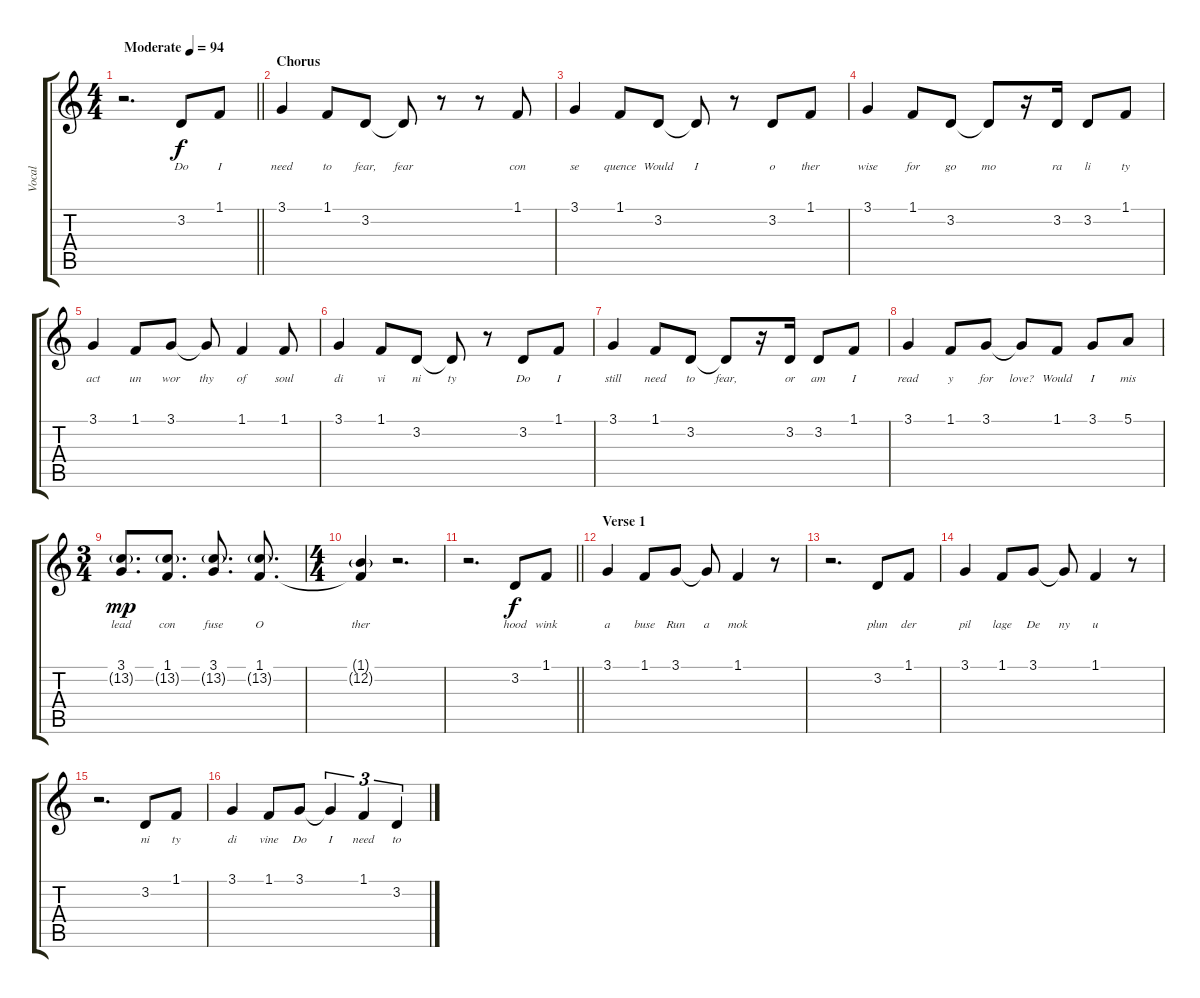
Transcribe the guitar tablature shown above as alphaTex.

\track ("Vocal" "Vocal") {instrument acousticgrandpiano}
\staff {score tabs}
\tuning (E4 B3 G3 D3 A2 E2) {hide}
\ts (4 4)
\tempo (94 "Moderate")
\clef g2
\barLineRight lightlight
\ks c
r.2{d dy f instrument acousticgrandpiano} 3.2.8{lyrics (0 "Do") lyrics (1 "") lyrics (2 "") lyrics (3 "") lyrics (4 "")} 1.1.8{lyrics (0 "I") lyrics (1 "") lyrics (2 "") lyrics (3 "") lyrics (4 "")} |
\section ("" "Chorus")
3.1.4{lyrics (0 "need") lyrics (1 "") lyrics (2 "") lyrics (3 "") lyrics (4 "")} 1.1.8{lyrics (0 "to") lyrics (1 "") lyrics (2 "") lyrics (3 "") lyrics (4 "")} 3.2.8{lyrics (0 "fear,") lyrics (1 "") lyrics (2 "") lyrics (3 "") lyrics (4 "")} 3.2{t}.8{lyrics (0 "fear") lyrics (1 "") lyrics (2 "") lyrics (3 "") lyrics (4 "")} r.8 r.8 1.1.8{lyrics (0 "con") lyrics (1 "") lyrics (2 "") lyrics (3 "") lyrics (4 "")} |
3.1.4{lyrics (0 "se") lyrics (1 "") lyrics (2 "") lyrics (3 "") lyrics (4 "")} 1.1.8{lyrics (0 "quence") lyrics (1 "") lyrics (2 "") lyrics (3 "") lyrics (4 "")} 3.2.8{lyrics (0 "Would") lyrics (1 "") lyrics (2 "") lyrics (3 "") lyrics (4 "")} 3.2{t}.8{lyrics (0 "I") lyrics (1 "") lyrics (2 "") lyrics (3 "") lyrics (4 "")} r.8 3.2.8{lyrics (0 "o") lyrics (1 "") lyrics (2 "") lyrics (3 "") lyrics (4 "")} 1.1.8{lyrics (0 "ther") lyrics (1 "") lyrics (2 "") lyrics (3 "") lyrics (4 "")} |
3.1.4{lyrics (0 "wise") lyrics (1 "") lyrics (2 "") lyrics (3 "") lyrics (4 "")} 1.1.8{lyrics (0 "for") lyrics (1 "") lyrics (2 "") lyrics (3 "") lyrics (4 "")} 3.2.8{lyrics (0 "go") lyrics (1 "") lyrics (2 "") lyrics (3 "") lyrics (4 "")} 3.2{t}.8{lyrics (0 "mo") lyrics (1 "") lyrics (2 "") lyrics (3 "") lyrics (4 "")} r.16 3.2.16{lyrics (0 "ra") lyrics (1 "") lyrics (2 "") lyrics (3 "") lyrics (4 "")} 3.2.8{lyrics (0 "li") lyrics (1 "") lyrics (2 "") lyrics (3 "") lyrics (4 "")} 1.1.8{lyrics (0 "ty") lyrics (1 "") lyrics (2 "") lyrics (3 "") lyrics (4 "")} |
3.1.4{lyrics (0 "act") lyrics (1 "") lyrics (2 "") lyrics (3 "") lyrics (4 "")} 1.1.8{lyrics (0 "un") lyrics (1 "") lyrics (2 "") lyrics (3 "") lyrics (4 "")} 3.1.8{lyrics (0 "wor") lyrics (1 "") lyrics (2 "") lyrics (3 "") lyrics (4 "")} 3.1{t}.8{lyrics (0 "thy") lyrics (1 "") lyrics (2 "") lyrics (3 "") lyrics (4 "")} 1.1.4{lyrics (0 "of") lyrics (1 "") lyrics (2 "") lyrics (3 "") lyrics (4 "")} 1.1.8{lyrics (0 "soul") lyrics (1 "") lyrics (2 "") lyrics (3 "") lyrics (4 "")} |
3.1.4{lyrics (0 "di") lyrics (1 "") lyrics (2 "") lyrics (3 "") lyrics (4 "")} 1.1.8{lyrics (0 "vi") lyrics (1 "") lyrics (2 "") lyrics (3 "") lyrics (4 "")} 3.2.8{lyrics (0 "ni") lyrics (1 "") lyrics (2 "") lyrics (3 "") lyrics (4 "")} 3.2{t}.8{lyrics (0 "ty") lyrics (1 "") lyrics (2 "") lyrics (3 "") lyrics (4 "")} r.8 3.2.8{lyrics (0 "Do") lyrics (1 "") lyrics (2 "") lyrics (3 "") lyrics (4 "")} 1.1.8{lyrics (0 "I") lyrics (1 "") lyrics (2 "") lyrics (3 "") lyrics (4 "")} |
3.1.4{lyrics (0 "still") lyrics (1 "") lyrics (2 "") lyrics (3 "") lyrics (4 "")} 1.1.8{lyrics (0 "need") lyrics (1 "") lyrics (2 "") lyrics (3 "") lyrics (4 "")} 3.2.8{lyrics (0 "to") lyrics (1 "") lyrics (2 "") lyrics (3 "") lyrics (4 "")} 3.2{t}.8{lyrics (0 "fear,") lyrics (1 "") lyrics (2 "") lyrics (3 "") lyrics (4 "")} r.16 3.2.16{lyrics (0 "or") lyrics (1 "") lyrics (2 "") lyrics (3 "") lyrics (4 "")} 3.2.8{lyrics (0 "am") lyrics (1 "") lyrics (2 "") lyrics (3 "") lyrics (4 "")} 1.1.8{lyrics (0 "I") lyrics (1 "") lyrics (2 "") lyrics (3 "") lyrics (4 "")} |
3.1.4{lyrics (0 "read") lyrics (1 "") lyrics (2 "") lyrics (3 "") lyrics (4 "")} 1.1.8{lyrics (0 "y") lyrics (1 "") lyrics (2 "") lyrics (3 "") lyrics (4 "")} 3.1.8{lyrics (0 "for") lyrics (1 "") lyrics (2 "") lyrics (3 "") lyrics (4 "")} 3.1{t}.8{lyrics (0 "love?") lyrics (1 "") lyrics (2 "") lyrics (3 "") lyrics (4 "")} 1.1.8{lyrics (0 "Would") lyrics (1 "") lyrics (2 "") lyrics (3 "") lyrics (4 "")} 3.1.8{lyrics (0 "I") lyrics (1 "") lyrics (2 "") lyrics (3 "") lyrics (4 "")} 5.1.8{lyrics (0 "mis") lyrics (1 "") lyrics (2 "") lyrics (3 "") lyrics (4 "")} |
\ts (3 4)
(3.1 13.2{g}).8{d lyrics (0 "lead") lyrics (1 "") lyrics (2 "") lyrics (3 "") lyrics (4 "") dy mp} (1.1 13.2{g}).8{d lyrics (0 "con") lyrics (1 "") lyrics (2 "") lyrics (3 "") lyrics (4 "")} (3.1 13.2{g}).8{d lyrics (0 "fuse") lyrics (1 "") lyrics (2 "") lyrics (3 "") lyrics (4 "")} (1.1 13.2{g}).8{d lyrics (0 "O") lyrics (1 "") lyrics (2 "") lyrics (3 "") lyrics (4 "")} |
\ts (4 4)
(1.1{t} 12.2{g}).4{lyrics (0 "ther") lyrics (1 "") lyrics (2 "") lyrics (3 "") lyrics (4 "")} r.2{d} |
\barLineRight lightlight
r.2{d} 3.2.8{lyrics (0 "hood") lyrics (1 "") lyrics (2 "") lyrics (3 "") lyrics (4 "") dy f} 1.1.8{lyrics (0 "wink") lyrics (1 "") lyrics (2 "") lyrics (3 "") lyrics (4 "")} |
\section ("" "Verse 1")
3.1.4{lyrics (0 "a") lyrics (1 "") lyrics (2 "") lyrics (3 "") lyrics (4 "")} 1.1.8{lyrics (0 "buse") lyrics (1 "") lyrics (2 "") lyrics (3 "") lyrics (4 "")} 3.1.8{lyrics (0 "Run") lyrics (1 "") lyrics (2 "") lyrics (3 "") lyrics (4 "")} 3.1{t}.8{lyrics (0 "a") lyrics (1 "") lyrics (2 "") lyrics (3 "") lyrics (4 "")} 1.1.4{lyrics (0 "mok") lyrics (1 "") lyrics (2 "") lyrics (3 "") lyrics (4 "")} r.8 |
r.2{d} 3.2.8{lyrics (0 "plun") lyrics (1 "") lyrics (2 "") lyrics (3 "") lyrics (4 "")} 1.1.8{lyrics (0 "der") lyrics (1 "") lyrics (2 "") lyrics (3 "") lyrics (4 "")} |
3.1.4{lyrics (0 "pil") lyrics (1 "") lyrics (2 "") lyrics (3 "") lyrics (4 "")} 1.1.8{lyrics (0 "lage") lyrics (1 "") lyrics (2 "") lyrics (3 "") lyrics (4 "")} 3.1.8{lyrics (0 "De") lyrics (1 "") lyrics (2 "") lyrics (3 "") lyrics (4 "")} 3.1{t}.8{lyrics (0 "ny") lyrics (1 "") lyrics (2 "") lyrics (3 "") lyrics (4 "")} 1.1.4{lyrics (0 "u") lyrics (1 "") lyrics (2 "") lyrics (3 "") lyrics (4 "")} r.8 |
r.2{d} 3.2.8{lyrics (0 "ni") lyrics (1 "") lyrics (2 "") lyrics (3 "") lyrics (4 "")} 1.1.8{lyrics (0 "ty") lyrics (1 "") lyrics (2 "") lyrics (3 "") lyrics (4 "")} |
3.1.4{lyrics (0 "di") lyrics (1 "") lyrics (2 "") lyrics (3 "") lyrics (4 "")} 1.1.8{lyrics (0 "vine") lyrics (1 "") lyrics (2 "") lyrics (3 "") lyrics (4 "")} 3.1.8{lyrics (0 "Do") lyrics (1 "") lyrics (2 "") lyrics (3 "") lyrics (4 "")} 3.1{t}.4{tu (3 2) lyrics (0 "I") lyrics (1 "") lyrics (2 "") lyrics (3 "") lyrics (4 "")} 1.1.4{tu (3 2) lyrics (0 "need") lyrics (1 "") lyrics (2 "") lyrics (3 "") lyrics (4 "")} 3.2.4{tu (3 2) lyrics (0 "to") lyrics (1 "") lyrics (2 "") lyrics (3 "") lyrics (4 "")}
